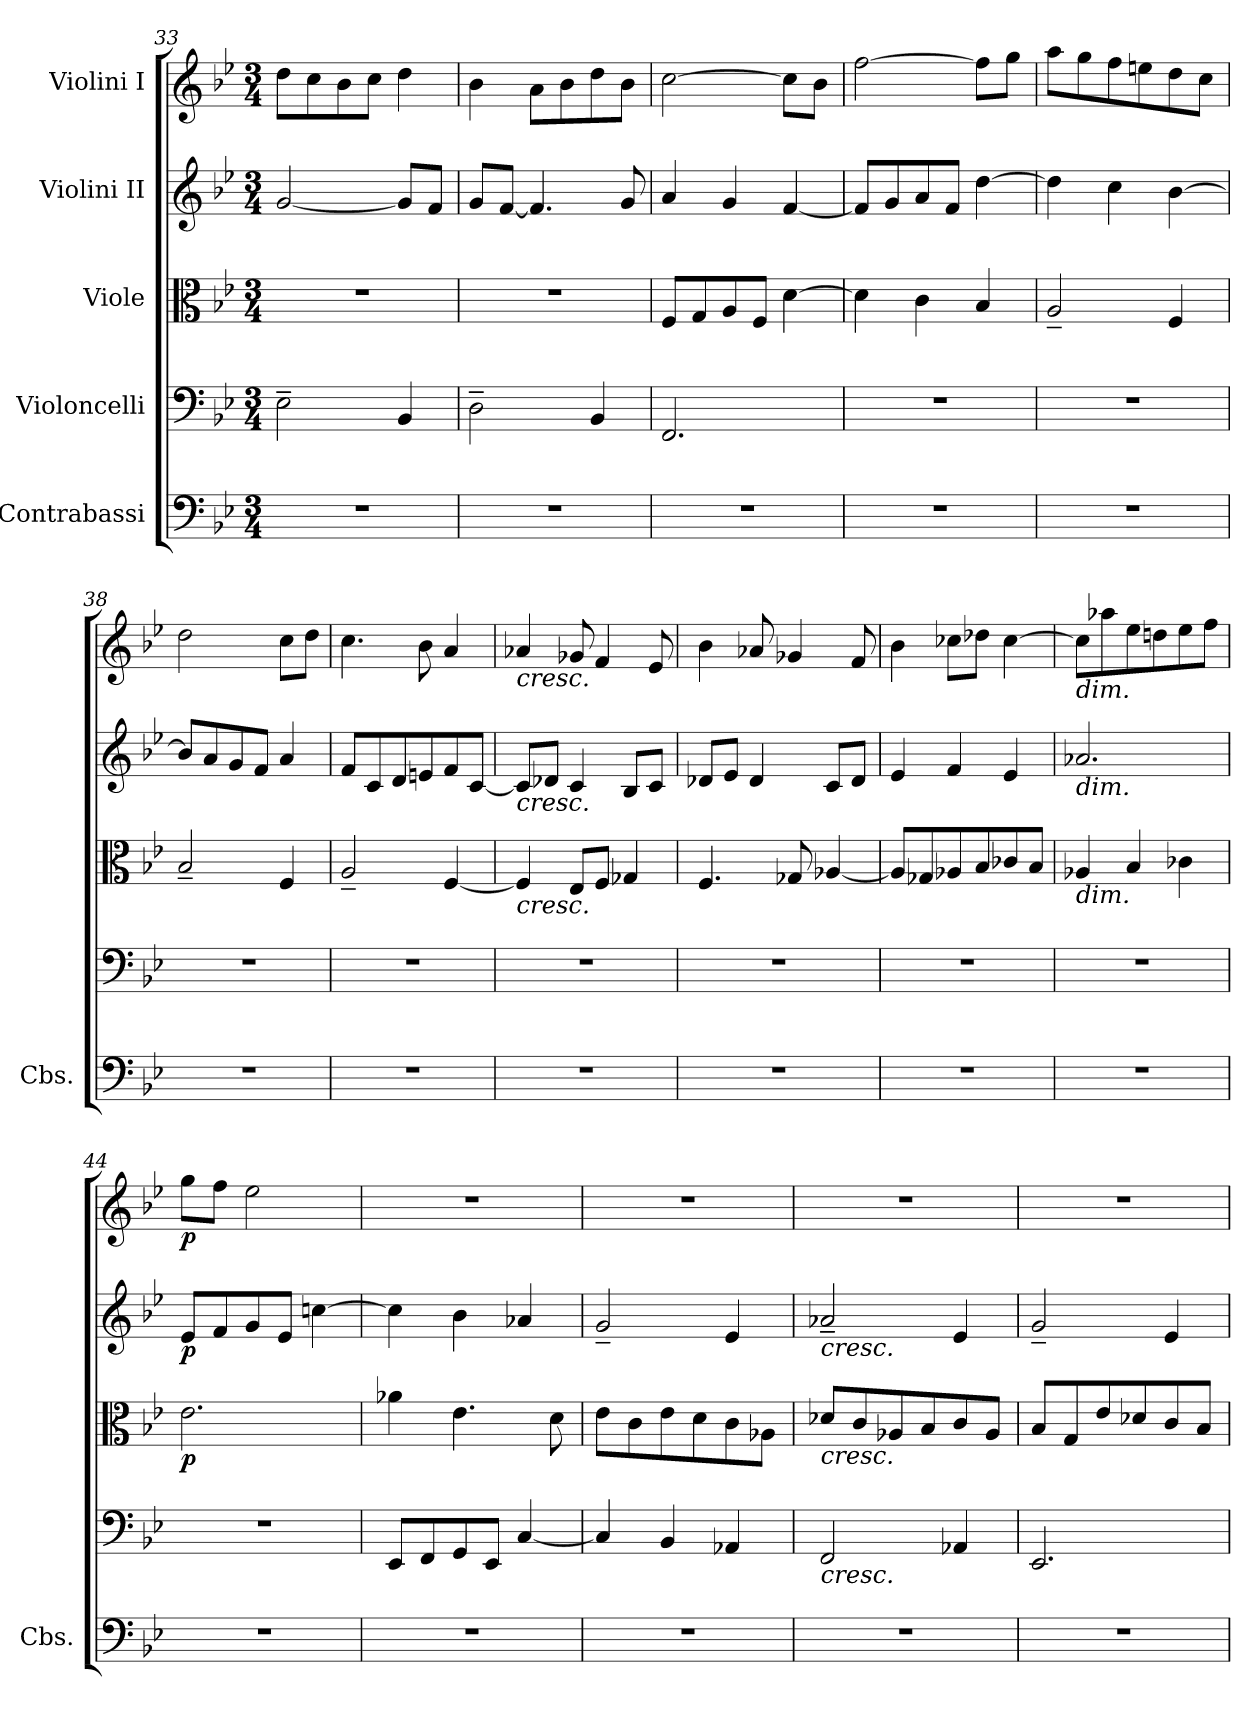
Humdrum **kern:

**kern	**kern	**kern	**dynam	**kern	**dynam	**kern	**dynam
*part5	*part4	*part3	*part3	*part2	*part2	*part1	*part1
*staff5	*staff4	*staff3	*staff3	*staff2	*staff2	*staff1	*staff1
*I"Contrabassi	*I"Violoncelli	*I"Viole	*	*I"Violini II	*	*I"Violini I	*
*I'Cbs.	*	*	*	*	*	*	*
!!LO:LB:g=z
*clefF4	*clefF4	*clefC3	*	*clefG2	*	*clefG2	*
*ITrd7c12	*	*	*	*	*	*	*
*k[b-e-]	*k[b-e-]	*k[b-e-]	*	*k[b-e-]	*	*k[b-e-]	*
*M3/4	*M3/4	*M3/4	*	*M3/4	*	*M3/4	*
=33	=33	=33	=33	=33	=33	=33	=33
2.r	2E-~\	2.r	.	[2g/	.	8dd\L	.
.	.	.	.	.	.	8cc\	.
.	.	.	.	.	.	8b-\	.
.	.	.	.	.	.	8cc\J	.
.	4BB-/	.	.	8g/L]	.	4dd\	.
.	.	.	.	8f/J	.	.	.
=34	=34	=34	=34	=34	=34	=34	=34
2.r	2D~\	2.r	.	8g/L	.	4b-\	.
.	.	.	.	[8f/J	.	.	.
.	.	.	.	4.f/]	.	8a\L	.
.	.	.	.	.	.	8b-\	.
.	4BB-/	.	.	.	.	8dd\	.
.	.	.	.	8g/	.	8b-\J	.
=35	=35	=35	=35	=35	=35	=35	=35
2.r	2.FF/	8F/L	.	4a/	.	[2cc\	.
.	.	8G/	.	.	.	.	.
.	.	8A/	.	4g/	.	.	.
.	.	8F/J	.	.	.	.	.
.	.	[4d\	.	[4f/	.	8cc\L]	.
.	.	.	.	.	.	8b-\J	.
=36	=36	=36	=36	=36	=36	=36	=36
2.r	2.r	4d\]	.	8f/L]	.	[2ff\	.
.	.	.	.	8g/	.	.	.
.	.	4c\	.	8a/	.	.	.
.	.	.	.	8f/J	.	.	.
.	.	4B-/	.	[4dd\	.	8ff\L]	.
.	.	.	.	.	.	8gg\J	.
=37	=37	=37	=37	=37	=37	=37	=37
2.r	2.r	2A~/	.	4dd\]	.	8aa\L	.
.	.	.	.	.	.	8gg\	.
.	.	.	.	4cc\	.	8ff\	.
.	.	.	.	.	.	8een\	.
.	.	4F/	.	[4b-\	.	8dd\	.
.	.	.	.	.	.	8cc\J	.
=38	=38	=38	=38	=38	=38	=38	=38
2.r	2.r	2B-~/	.	8b-/L]	.	2dd\	.
.	.	.	.	8a/	.	.	.
.	.	.	.	8g/	.	.	.
.	.	.	.	8f/J	.	.	.
.	.	4F/	.	4a/	.	8cc\L	.
.	.	.	.	.	.	8dd\J	.
=39	=39	=39	=39	=39	=39	=39	=39
2.r	2.r	2A~/	.	8f/L	.	4.cc\	.
.	.	.	.	8c/	.	.	.
.	.	.	.	8d/	.	.	.
.	.	.	.	8en/	.	8b-\	.
.	.	[4F/	.	8f/	.	4a/	.
.	.	.	.	[8c/J	.	.	.
=40	=40	=40	=40	=40	=40	=40	=40
!	!	!	!	!	!	!LO:TX:b:i:t=cresc.	!
!	!	!	!	!LO:TX:b:i:t=cresc.	!	!	!
!	!	!LO:TX:b:i:t=cresc.	!	!	!	!	!
2.r	2.r	4F/]	.	8c/L]	.	4a-X/	.
.	.	.	.	8d-X/J	.	.	.
.	.	8E-/L	.	4c/	.	8g-X/	.
.	.	8F/J	.	.	.	4f/	.
.	.	4G-X/	.	8B-/L	.	.	.
.	.	.	.	8c/J	.	8e-/	.
!!LO:PB:g=z
=41	=41	=41	=41	=41	=41	=41	=41
2.r	2.r	4.F/	.	8d-X/L	.	4b-\	.
.	.	.	.	8e-/J	.	.	.
.	.	.	.	4d-/	.	8a-X/	.
.	.	8G-X/	.	.	.	4g-X/	.
.	.	[4A-X/	.	8c/L	.	.	.
.	.	.	.	8d-/J	.	8f/	.
=42	=42	=42	=42	=42	=42	=42	=42
2.r	2.r	8A-/L]	.	4e-/	.	4b-\	.
.	.	8G-X/	.	.	.	.	.
.	.	8A-X/	.	4f/	.	8cc-X\L	.
.	.	8B-/	.	.	.	8dd-X\J	.
.	.	8c-X/	.	4e-/	.	[4cc-\	.
.	.	8B-/J	.	.	.	.	.
=43	=43	=43	=43	=43	=43	=43	=43
!	!	!	!	!	!	!LO:TX:b:i:t=dim.	!
!	!	!	!	!LO:TX:b:i:t=dim.	!	!	!
!	!	!LO:TX:b:i:t=dim.	!	!	!	!	!
2.r	2.r	4A-X/	.	2.a-X/	.	8cc-\L]	.
.	.	.	.	.	.	8aa-X\	.
.	.	4B-/	.	.	.	8ee-\	.
.	.	.	.	.	.	8ddn\	.
.	.	4c-X\	.	.	.	8ee-\	.
.	.	.	.	.	.	8ff\J	.
=44	=44	=44	=44	=44	=44	=44	=44
!	!	!	!LO:DY:b	!	!LO:DY:b	!	!LO:DY:b
2.r	2.r	2.e-\	p	8e-/L	p	8gg\L	p
.	.	.	.	8f/	.	8ff\J	.
.	.	.	.	8g/	.	2ee-\	.
.	.	.	.	8e-/J	.	.	.
.	.	.	.	[4ccn\	.	.	.
=45	=45	=45	=45	=45	=45	=45	=45
2.r	8EE-/L	4a-X\	.	4cc\]	.	2.r	.
.	8FF/	.	.	.	.	.	.
.	8GG/	4.e-\	.	4b-\	.	.	.
.	8EE-/J	.	.	.	.	.	.
.	[4C/	.	.	4a-X/	.	.	.
.	.	8d\	.	.	.	.	.
=46	=46	=46	=46	=46	=46	=46	=46
2.r	4C/]	8e-\L	.	2g~/	.	2.r	.
.	.	8c\	.	.	.	.	.
.	4BB-/	8e-\	.	.	.	.	.
.	.	8d\	.	.	.	.	.
.	4AA-X/	8c\	.	4e-/	.	.	.
.	.	8A-X\J	.	.	.	.	.
=47	=47	=47	=47	=47	=47	=47	=47
!	!	!	!	!LO:TX:b:i:t=cresc.	!	!	!
!	!	!LO:TX:b:i:t=cresc.	!	!	!	!	!
!	!LO:TX:b:i:t=cresc.	!	!	!	!	!	!
2.r	2FF/	8d-X/L	.	2a-X~/	.	2.r	.
.	.	8c/	.	.	.	.	.
.	.	8A-X/	.	.	.	.	.
.	.	8B-/	.	.	.	.	.
.	4AA-X/	8c/	.	4e-/	.	.	.
.	.	8A-/J	.	.	.	.	.
=48	=48	=48	=48	=48	=48	=48	=48
2.r	2.EE-/	8B-/L	.	2g~/	.	2.r	.
.	.	8G/	.	.	.	.	.
.	.	8e-/	.	.	.	.	.
.	.	8d-X/	.	.	.	.	.
.	.	8c/	.	4e-/	.	.	.
.	.	8B-/J	.	.	.	.	.
=	=	=	=	=	=	=	=
*-	*-	*-	*-	*-	*-	*-	*-
